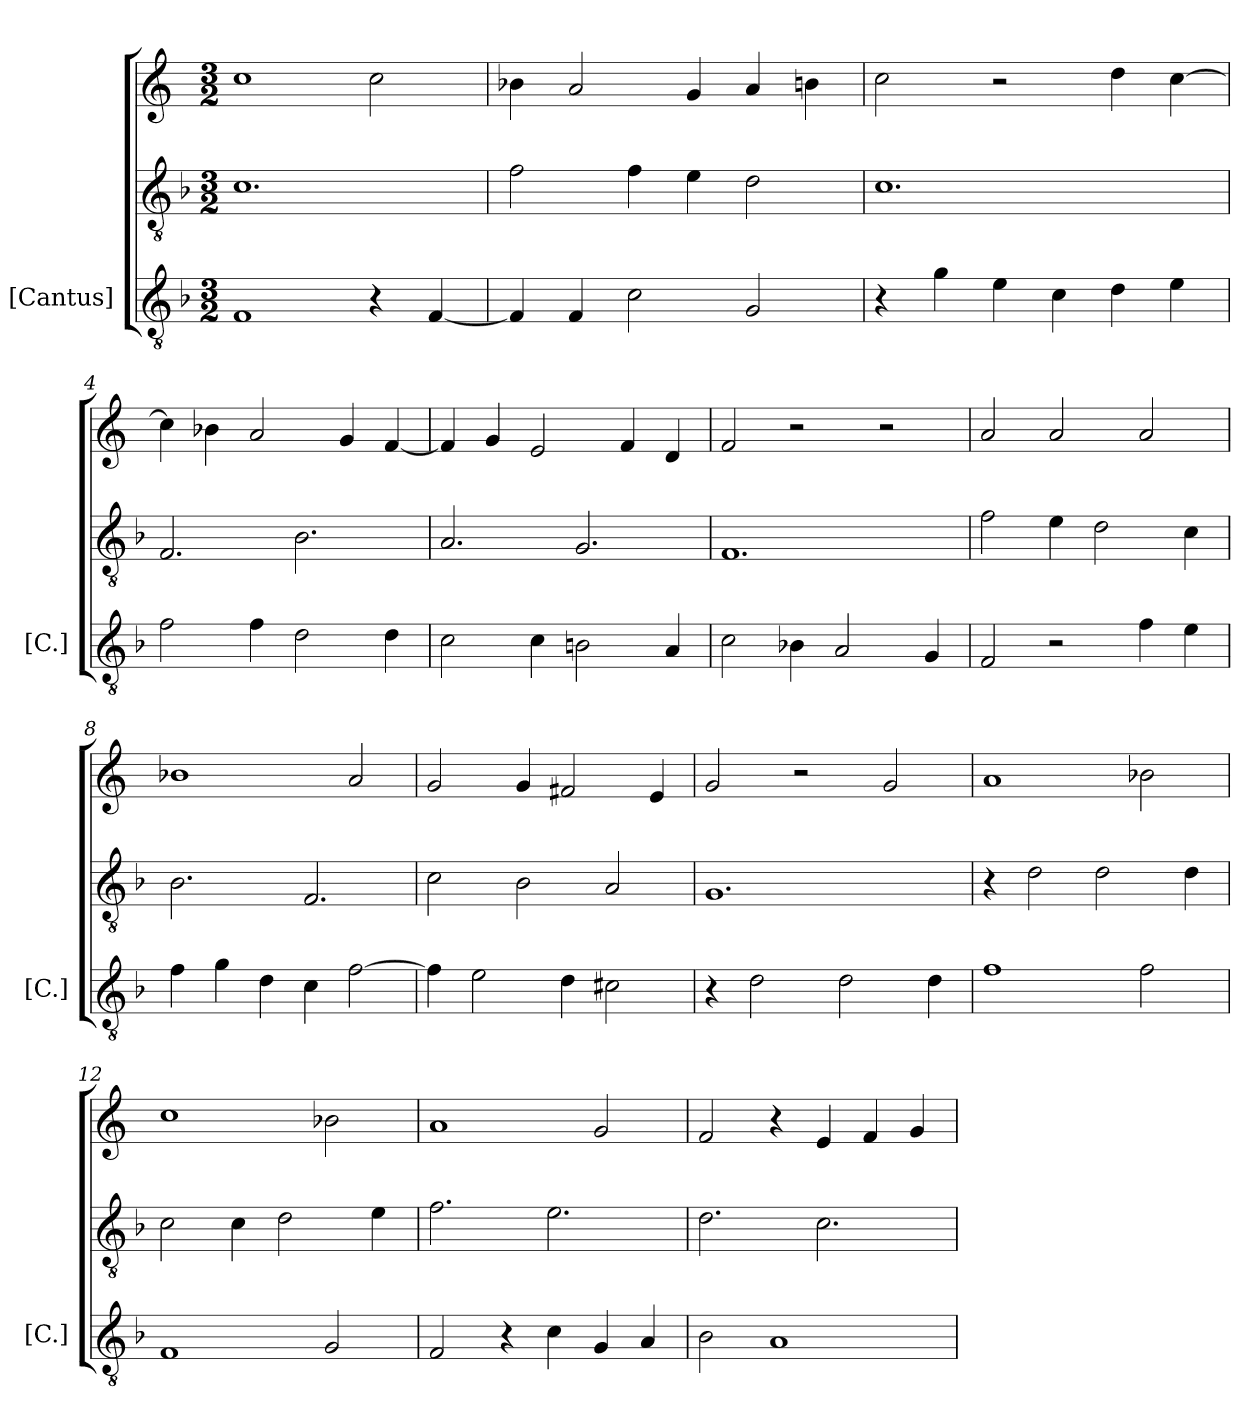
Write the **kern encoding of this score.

**kern	**kern	**kern
*part1	*part1	*part1
*staff3	*staff2	*staff1
*I"[Cantus]	*	*
*I'[C.]	*	*
*clefGv2	*clefGv2	*clefG2
*ITrd7c12	*ITrd7c12	*
*k[b-]	*k[b-]	*k[]
*M3/2	*M3/2	*M3/2
=1	=1	=1
1FF	1.C	1cc
4r	.	2cc\
[4FF/	.	.
=2	=2	=2
4FF/]	2F\	4b-X\
4FF/	.	2a/
2C\	4F\	.
.	4E\	4g/
2GG/	2D\	4a/
.	.	4b\
=3	=3	=3
4r	1.C	2cc\
4G\	.	.
4E\	.	2r
4C\	.	.
4D\	.	4dd\
4E\	.	[4cc\
=4	=4	=4
2F\	2.FF/	4cc\]
.	.	4b-X\
4F\	.	2a/
2D\	2.BB-\	.
.	.	4g/
4D\	.	[4f/
=5	=5	=5
2C\	2.AA/	4f/]
.	.	4g/
4C\	.	2e/
2BBn\	2.GG/	.
.	.	4f/
4AA/	.	4d/
=6	=6	=6
2C\	1.FF	2f/
4BB-X\	.	2r
2AA/	.	.
.	.	2r
4GG/	.	.
=7	=7	=7
2FF/	2F\	2a/
2r	4E\	2a/
.	2D\	.
4F\	.	2a/
4E\	4C\	.
=8	=8	=8
4F\	2.BB-\	1b-X
4G\	.	.
4D\	.	.
4C\	2.FF/	.
[2F\	.	2a/
=9	=9	=9
4F\]	2C\	2g/
2E\	.	.
.	2BB-\	4g/
4D\	.	2f#X/
2C#X\	2AA/	.
.	.	4e/
=10	=10	=10
4r	1.GG	2g/
2D\	.	.
.	.	2r
2D\	.	.
.	.	2g/
4D\	.	.
=11	=11	=11
1F	4r	1a
.	2D\	.
.	2D\	.
2F\	.	2b-X\
.	4D\	.
=12	=12	=12
1FF	2C\	1cc
.	4C\	.
.	2D\	.
2GG/	.	2b-X\
.	4E\	.
=13	=13	=13
2FF/	2.F\	1a
4r	.	.
4C\	2.E\	.
4GG/	.	2g/
4AA/	.	.
=14	=14	=14
2BB-\	2.D\	2f/
1AA	.	4r
.	2.C\	4e/
.	.	4f/
.	.	4g/
=	=	=
*-	*-	*-
